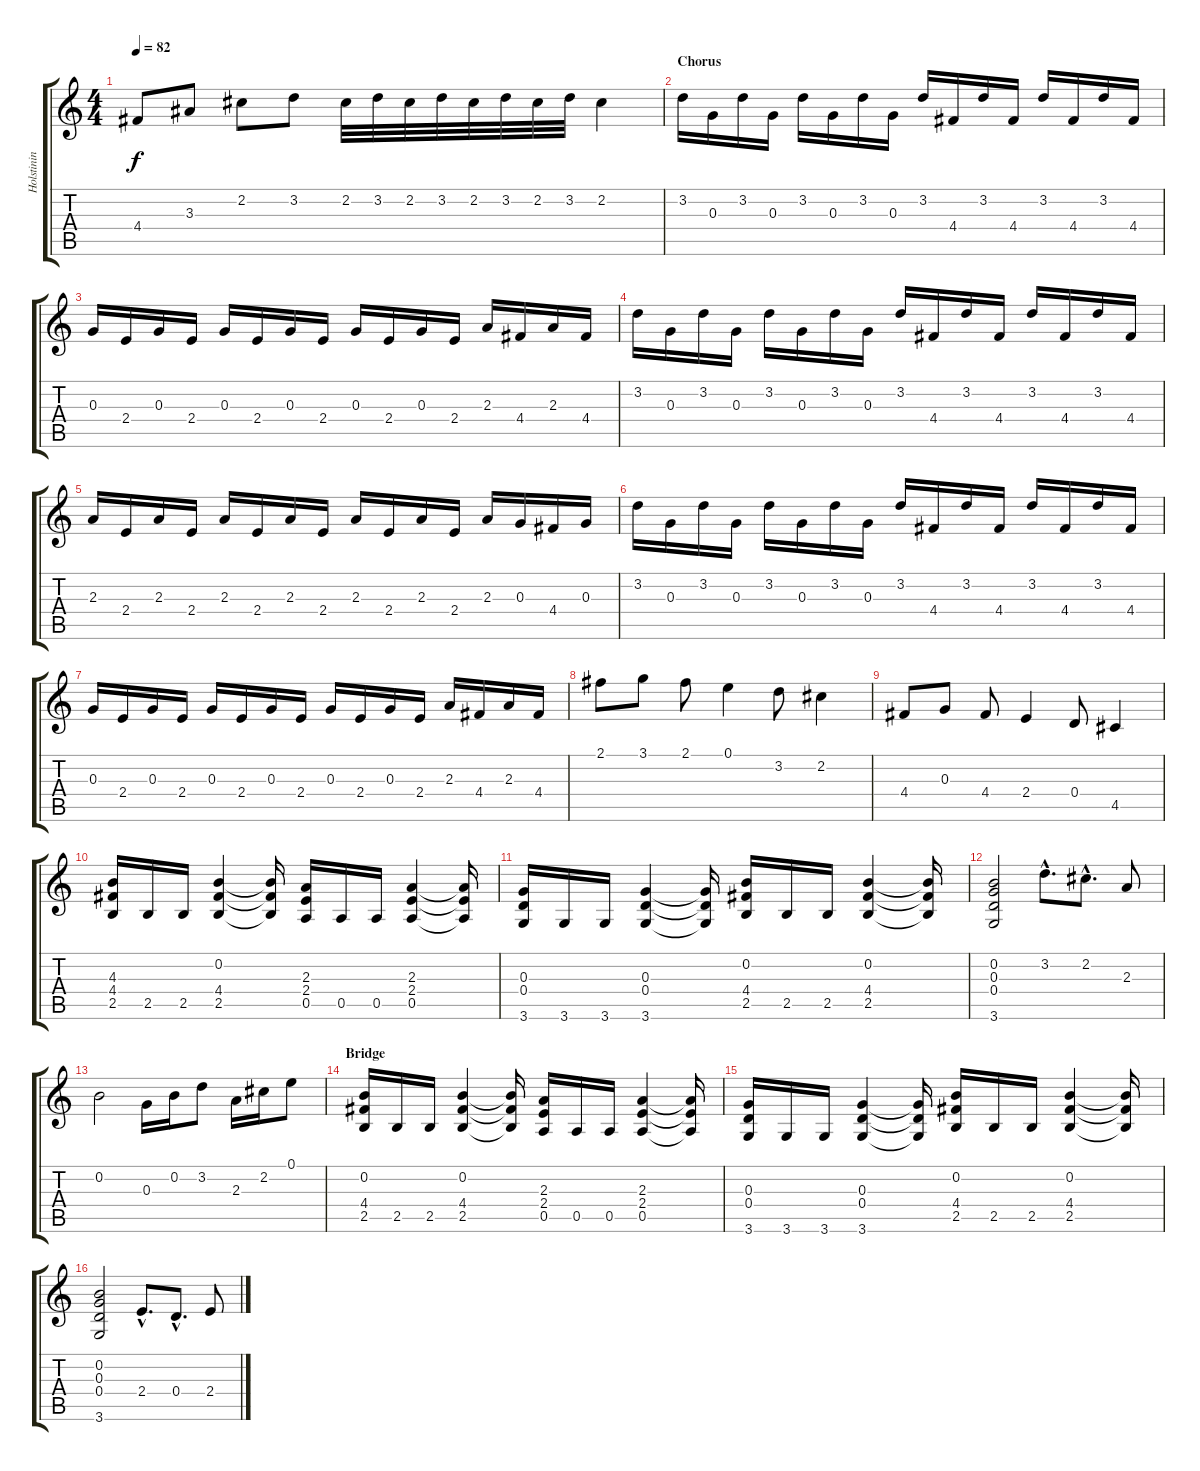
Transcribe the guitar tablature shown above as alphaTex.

\track ("Holstinin" "Holstinin") {instrument distortionguitar}
\staff {score tabs}
\tuning (E4 B3 G3 D3 A2 E2) {hide}
\ts (4 4)
\tempo 82
\clef g2
\ks c
4.4.8{dy f} 3.3.8 2.2.8 3.2.8 2.2.32 3.2.32 2.2.32 3.2.32 2.2.32 3.2.32 2.2.32 3.2.32 2.2.4 |
\section ("" "Chorus")
3.2.16 0.3.16 3.2.16 0.3.16 3.2.16 0.3.16 3.2.16 0.3.16 3.2.16 4.4.16 3.2.16 4.4.16 3.2.16 4.4.16 3.2.16 4.4.16 |
0.3.16 2.4.16 0.3.16 2.4.16 0.3.16 2.4.16 0.3.16 2.4.16 0.3.16 2.4.16 0.3.16 2.4.16 2.3.16 4.4.16 2.3.16 4.4.16 |
3.2.16 0.3.16 3.2.16 0.3.16 3.2.16 0.3.16 3.2.16 0.3.16 3.2.16 4.4.16 3.2.16 4.4.16 3.2.16 4.4.16 3.2.16 4.4.16 |
2.3.16 2.4.16 2.3.16 2.4.16 2.3.16 2.4.16 2.3.16 2.4.16 2.3.16 2.4.16 2.3.16 2.4.16 2.3.16 0.3.16 4.4.16 0.3.16 |
3.2.16 0.3.16 3.2.16 0.3.16 3.2.16 0.3.16 3.2.16 0.3.16 3.2.16 4.4.16 3.2.16 4.4.16 3.2.16 4.4.16 3.2.16 4.4.16 |
0.3.16 2.4.16 0.3.16 2.4.16 0.3.16 2.4.16 0.3.16 2.4.16 0.3.16 2.4.16 0.3.16 2.4.16 2.3.16 4.4.16 2.3.16 4.4.16 |
2.1.8 3.1.8 2.1.8 0.1.4 3.2.8 2.2.4 |
4.4.8 0.3.8 4.4.8 2.4.4 0.4.8 4.5.4 |
(4.3 4.4 2.5).16 2.5.16 2.5.16 (0.2 4.4 2.5).4 (0.2{t} 4.4{t} 2.5{t}).16 (2.3 2.4 0.5).16 0.5.16 0.5.16 (2.3 2.4 0.5).4 (2.3{t} 2.4{t} 0.5{t}).16 |
(0.3 0.4 3.6).16 3.6.16 3.6.16 (0.3 0.4 3.6).4 (0.3{t} 0.4{t} 3.6{t}).16 (0.2 4.4 2.5).16 2.5.16 2.5.16 (0.2 4.4 2.5).4 (0.2{t} 4.4{t} 2.5{t}).16 |
(0.2 0.3 0.4 3.6).2 3.2{hac}.8{d} 2.2{hac}.8{d} 2.3.8 |
0.2.2 0.3.16 0.2.16 3.2.8 2.3.16 2.2.16 0.1.8 |
\section ("" "Bridge")
(0.2 4.4 2.5).16 2.5.16 2.5.16 (0.2 4.4 2.5).4 (0.2{t} 4.4{t} 2.5{t}).16 (2.3 2.4 0.5).16 0.5.16 0.5.16 (2.3 2.4 0.5).4 (2.3{t} 2.4{t} 0.5{t}).16 |
(0.3 0.4 3.6).16 3.6.16 3.6.16 (0.3 0.4 3.6).4 (0.3{t} 0.4{t} 3.6{t}).16 (0.2 4.4 2.5).16 2.5.16 2.5.16 (0.2 4.4 2.5).4 (0.2{t} 4.4{t} 2.5{t}).16 |
(0.2 0.3 0.4 3.6).2 2.4{hac}.8{d} 0.4{hac}.8{d} 2.4.8
